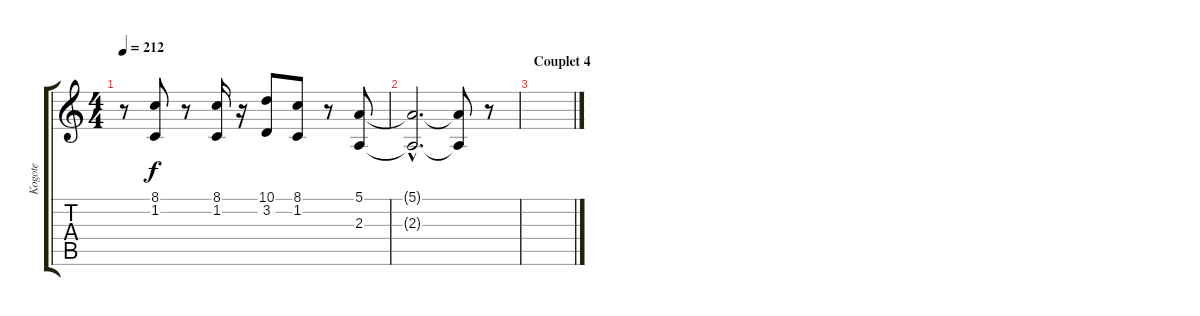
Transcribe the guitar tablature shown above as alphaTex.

\track ("Kogote" "Kogote") {instrument brasssection}
\staff {score tabs}
\tuning (E4 B3 G3 D3 A2 E2) {hide}
\ts (4 4)
\tempo 212
\clef g2
\ks c
r.8{dy f} (8.1 1.2).8 r.8 (8.1 1.2).16 r.16 (10.1 3.2).8 (8.1 1.2).8 r.8 (5.1 2.3).8 |
(5.1{hac t} 2.3{hac t}).2{d} (5.1{t} 2.3{t}).8 r.8 |
\section ("" "Couplet 4")
